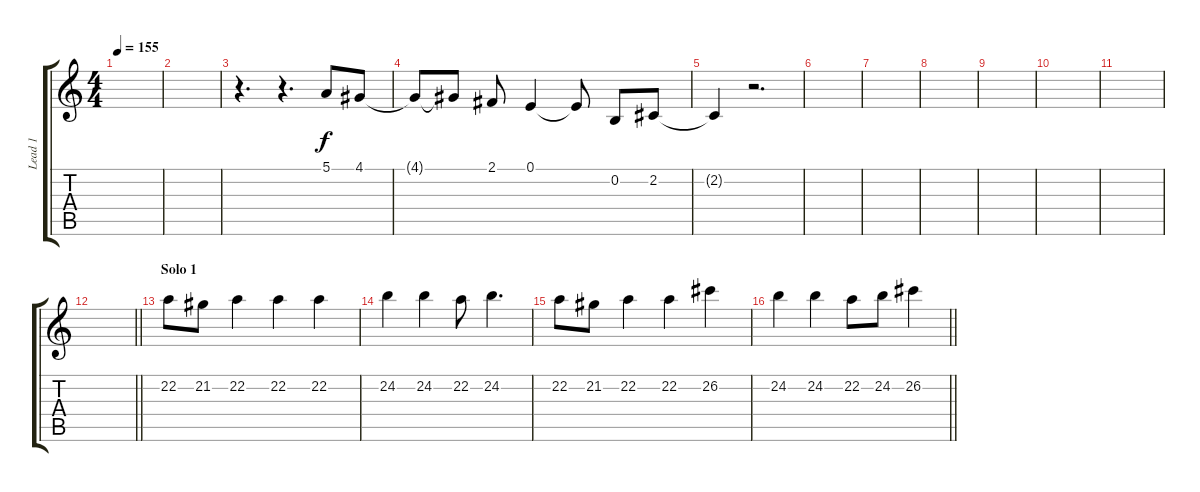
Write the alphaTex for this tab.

\track ("Lead 1" "Lead 1") {instrument lead1square}
\staff {score tabs}
\tuning (E4 B3 G3 D3 A2 E2) {hide}
\ts (4 4)
\tempo 155
\clef g2
\ks c
|
|
r.4{d} r.4{d} 5.1.8 4.1.8 |
4.1{t}.8 4.1{t}.8 2.1.8 0.1.4 0.1{t}.8 0.2.8 2.2.8 |
2.2{t}.4 r.2{d} |
|
|
|
|
|
|
\barLineRight lightlight
|
\section ("" "Solo 1")
22.2.8 21.2.8 22.2.4 22.2.4 22.2.4 |
24.2.4 24.2.4 22.2.8 24.2.4{d} |
22.2.8 21.2.8 22.2.4 22.2.4 26.2.4 |
\barLineRight lightlight
24.2.4 24.2.4 22.2.8 24.2.8 26.2.4
